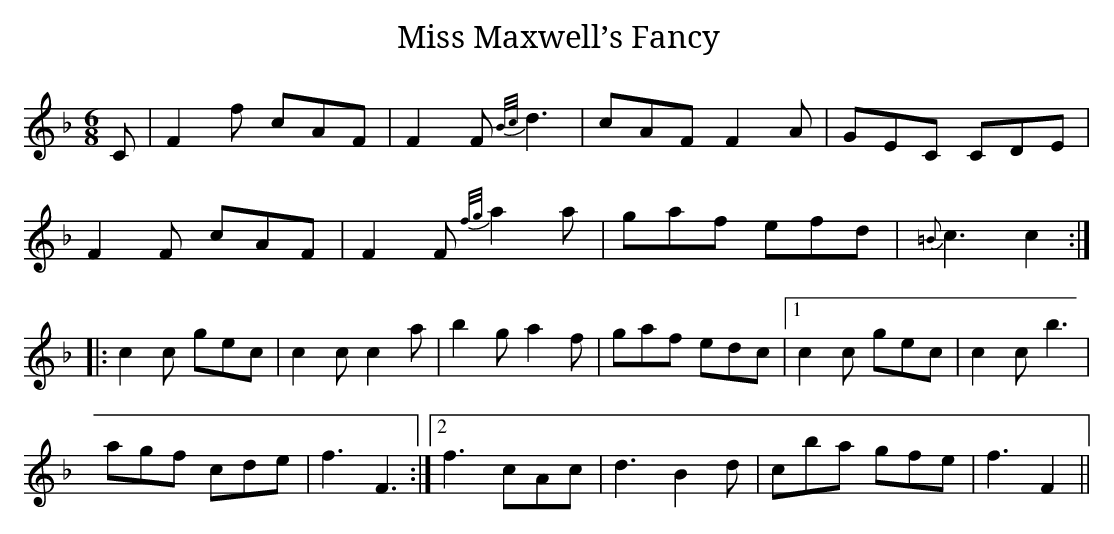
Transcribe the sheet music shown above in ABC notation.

X:1
T:Miss Maxwell’s Fancy
M:6/8
L:1/8
K:F
C|F2f cAF|F2F {B/c/}d3|cAF F2A|GEC CDE|
F2F cAF|F2F {f/g/}a2a|gaf efd|{=B}c3 c2:|
|:c2c gec|c2c c2a|b2g a2f|gaf edc|1 c2c gec|c2c b3|
agf cde|f3 F3:|2 f3 cAc|d3 B2d|cba gfe|f3 F2||
